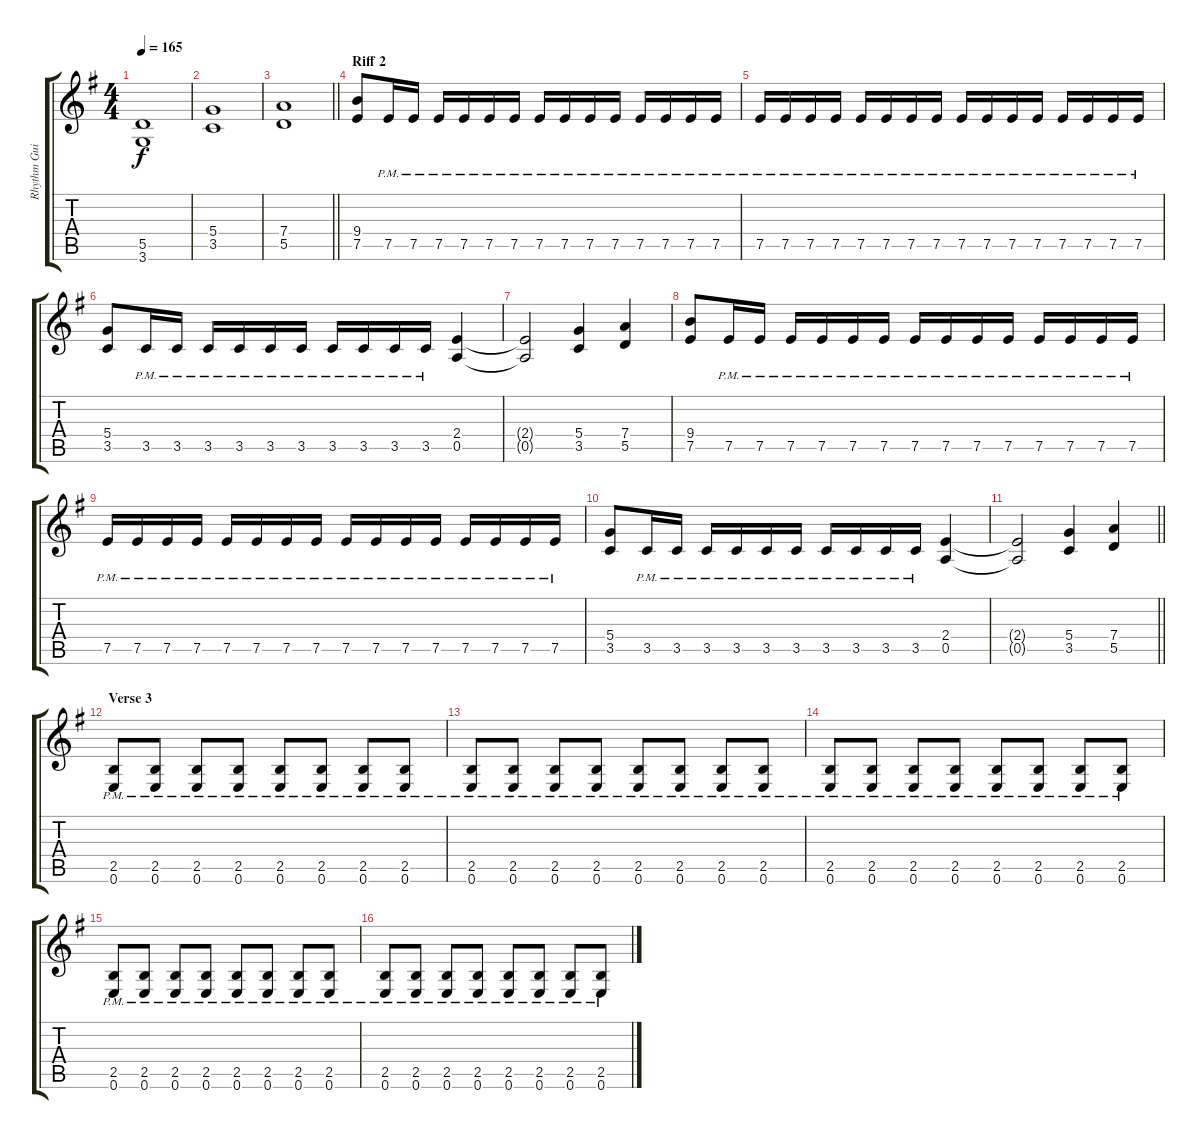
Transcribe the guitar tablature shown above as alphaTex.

\track ("Rhythm Guitar 2: Tapani Kangas" "Rhythm Gui") {instrument distortionguitar}
\staff {score tabs}
\tuning (E4 B3 G3 D3 A2 E2) {hide}
\ts (4 4)
\tempo 165
\clef g2
\ks eminor
(5.5 3.6).1{dy f} |
(5.4 3.5).1 |
\barLineRight lightlight
(7.4 5.5).1 |
\section ("" "Riff 2")
(9.4 7.5).8 7.5{pm}.16 7.5{pm}.16 7.5{pm}.16 7.5{pm}.16 7.5{pm}.16 7.5{pm}.16 7.5{pm}.16 7.5{pm}.16 7.5{pm}.16 7.5{pm}.16 7.5{pm}.16 7.5{pm}.16 7.5{pm}.16 7.5{pm}.16 |
7.5{pm}.16 7.5{pm}.16 7.5{pm}.16 7.5{pm}.16 7.5{pm}.16 7.5{pm}.16 7.5{pm}.16 7.5{pm}.16 7.5{pm}.16 7.5{pm}.16 7.5{pm}.16 7.5{pm}.16 7.5{pm}.16 7.5{pm}.16 7.5{pm}.16 7.5{pm}.16 |
(5.4 3.5).8 3.5{pm}.16 3.5{pm}.16 3.5{pm}.16 3.5{pm}.16 3.5{pm}.16 3.5{pm}.16 3.5{pm}.16 3.5{pm}.16 3.5{pm}.16 3.5{pm}.16 (2.4 0.5).4 |
(2.4{t} 0.5{t}).2 (5.4 3.5).4 (7.4 5.5).4 |
(9.4 7.5).8 7.5{pm}.16 7.5{pm}.16 7.5{pm}.16 7.5{pm}.16 7.5{pm}.16 7.5{pm}.16 7.5{pm}.16 7.5{pm}.16 7.5{pm}.16 7.5{pm}.16 7.5{pm}.16 7.5{pm}.16 7.5{pm}.16 7.5{pm}.16 |
7.5{pm}.16 7.5{pm}.16 7.5{pm}.16 7.5{pm}.16 7.5{pm}.16 7.5{pm}.16 7.5{pm}.16 7.5{pm}.16 7.5{pm}.16 7.5{pm}.16 7.5{pm}.16 7.5{pm}.16 7.5{pm}.16 7.5{pm}.16 7.5{pm}.16 7.5{pm}.16 |
(5.4 3.5).8 3.5{pm}.16 3.5{pm}.16 3.5{pm}.16 3.5{pm}.16 3.5{pm}.16 3.5{pm}.16 3.5{pm}.16 3.5{pm}.16 3.5{pm}.16 3.5{pm}.16 (2.4 0.5).4 |
\barLineRight lightlight
(2.4{t} 0.5{t}).2 (5.4 3.5).4 (7.4 5.5).4 |
\section ("" "Verse 3")
(2.5{pm} 0.6{pm}).8 (2.5{pm} 0.6{pm}).8 (2.5{pm} 0.6{pm}).8 (2.5{pm} 0.6{pm}).8 (2.5{pm} 0.6{pm}).8 (2.5{pm} 0.6{pm}).8 (2.5{pm} 0.6{pm}).8 (2.5{pm} 0.6{pm}).8 |
(2.5{pm} 0.6{pm}).8 (2.5{pm} 0.6{pm}).8 (2.5{pm} 0.6{pm}).8 (2.5{pm} 0.6{pm}).8 (2.5{pm} 0.6{pm}).8 (2.5{pm} 0.6{pm}).8 (2.5{pm} 0.6{pm}).8 (2.5{pm} 0.6{pm}).8 |
(2.5{pm} 0.6{pm}).8 (2.5{pm} 0.6{pm}).8 (2.5{pm} 0.6{pm}).8 (2.5{pm} 0.6{pm}).8 (2.5{pm} 0.6{pm}).8 (2.5{pm} 0.6{pm}).8 (2.5{pm} 0.6{pm}).8 (2.5{pm} 0.6{pm}).8 |
(2.5{pm} 0.6{pm}).8 (2.5{pm} 0.6{pm}).8 (2.5{pm} 0.6{pm}).8 (2.5{pm} 0.6{pm}).8 (2.5{pm} 0.6{pm}).8 (2.5{pm} 0.6{pm}).8 (2.5{pm} 0.6{pm}).8 (2.5{pm} 0.6{pm}).8 |
(2.5{pm} 0.6{pm}).8 (2.5{pm} 0.6{pm}).8 (2.5{pm} 0.6{pm}).8 (2.5{pm} 0.6{pm}).8 (2.5{pm} 0.6{pm}).8 (2.5{pm} 0.6{pm}).8 (2.5{pm} 0.6{pm}).8 (2.5{pm} 0.6{pm}).8
